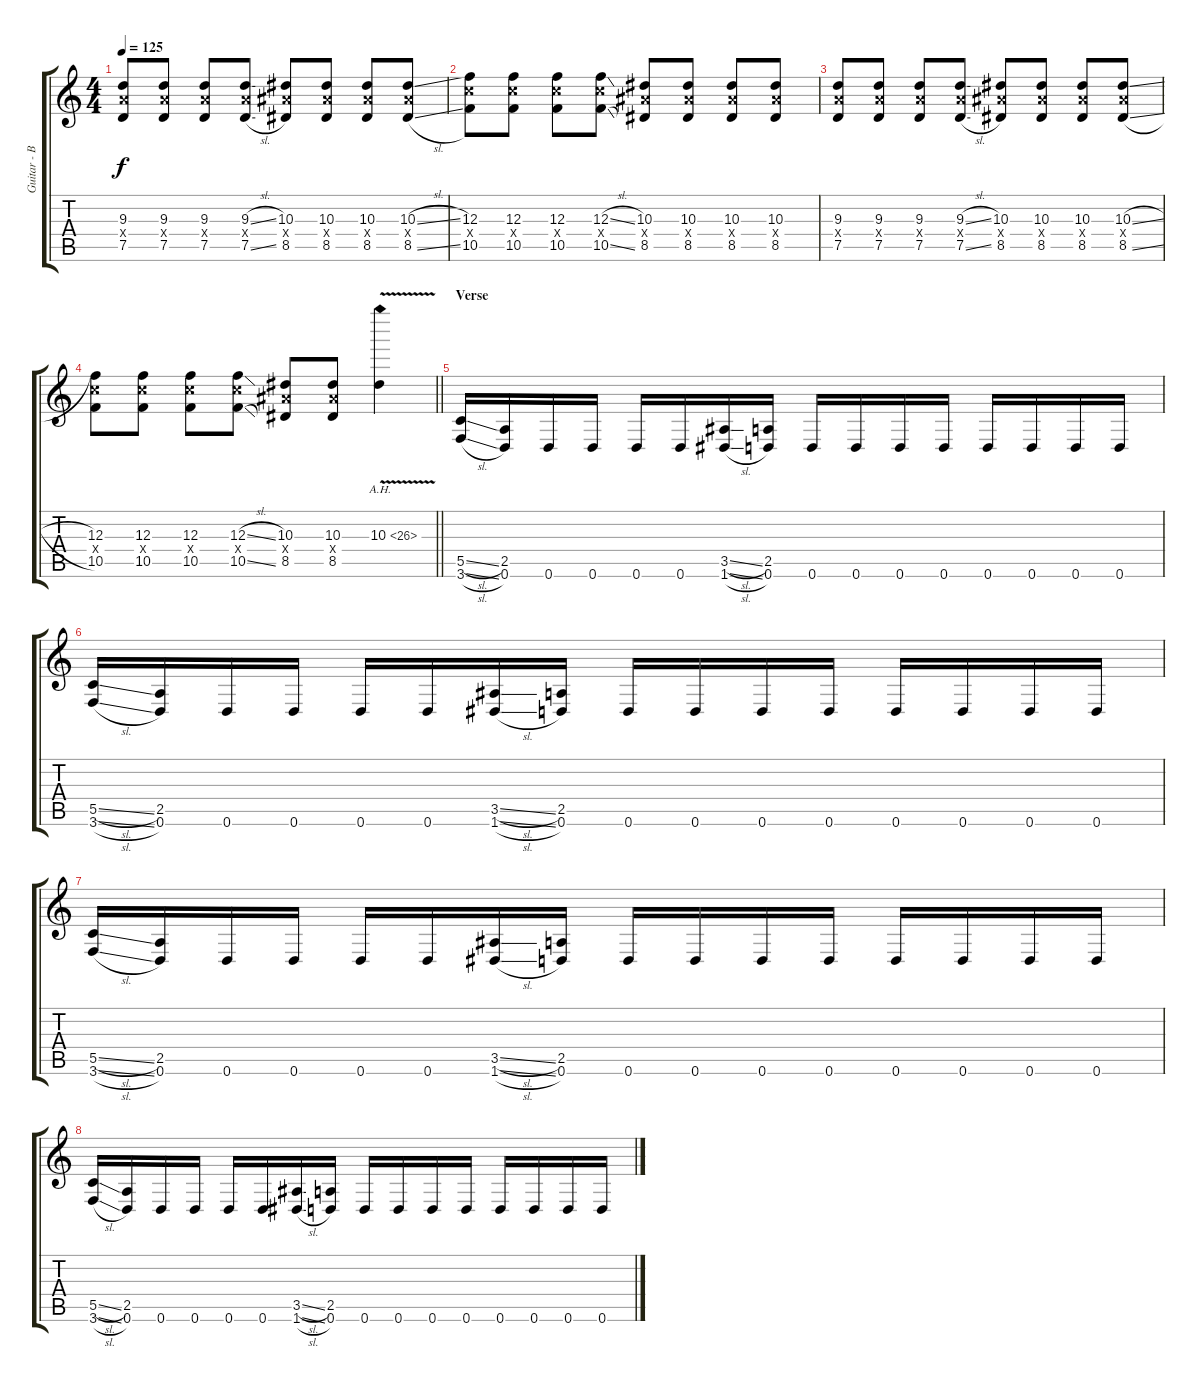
\track ("Guitar - Bernd \"Bernemann\" Kost" "Guitar - B") {instrument distortionguitar}
\staff {score tabs}
\tuning (D4 A3 F3 C3 G2 D2) {hide}
\ts (4 4)
\tempo 125
\clef g2
\ks c
(9.3 9.4{x} 7.5).8{dy f} (9.3 9.4{x} 7.5).8 (9.3 9.4{x} 7.5).8 (9.3{sl} 9.4{x} 7.5{sl}).8 (10.3 10.4{x} 8.5).8 (10.3 10.4{x} 8.5).8 (10.3 10.4{x} 8.5).8 (10.3{sl} 10.4{x} 8.5{sl}).8 |
(12.3 12.4{x} 10.5).8 (12.3 12.4{x} 10.5).8 (12.3 12.4{x} 10.5).8 (12.3{sl} 12.4{x} 10.5{sl}).8 (10.3 10.4{x} 8.5).8 (10.3 10.4{x} 8.5).8 (10.3 10.4{x} 8.5).8 (10.3 10.4{x} 8.5).8 |
(9.3 9.4{x} 7.5).8 (9.3 9.4{x} 7.5).8 (9.3 9.4{x} 7.5).8 (9.3{sl} 9.4{x} 7.5{sl}).8 (10.3 10.4{x} 8.5).8 (10.3 10.4{x} 8.5).8 (10.3 10.4{x} 8.5).8 (10.3{sl} 10.4{x} 8.5{sl}).8 |
\barLineRight lightlight
(12.3 12.4{x} 10.5).8 (12.3 12.4{x} 10.5).8 (12.3 12.4{x} 10.5).8 (12.3{sl} 12.4{x} 10.5{sl}).8 (10.3 10.4{x} 8.5).8 (10.3 10.4{x} 8.5).8 10.3{ah 16 v}.4 |
\section ("" "Verse")
(5.5{sl} 3.6{sl}).16 (2.5 0.6).16 0.6.16 0.6.16 0.6.16 0.6.16 (3.5{sl} 1.6{sl}).16 (2.5 0.6).16 0.6.16 0.6.16 0.6.16 0.6.16 0.6.16 0.6.16 0.6.16 0.6.16 |
(5.5{sl} 3.6{sl}).16 (2.5 0.6).16 0.6.16 0.6.16 0.6.16 0.6.16 (3.5{sl} 1.6{sl}).16 (2.5 0.6).16 0.6.16 0.6.16 0.6.16 0.6.16 0.6.16 0.6.16 0.6.16 0.6.16 |
(5.5{sl} 3.6{sl}).16 (2.5 0.6).16 0.6.16 0.6.16 0.6.16 0.6.16 (3.5{sl} 1.6{sl}).16 (2.5 0.6).16 0.6.16 0.6.16 0.6.16 0.6.16 0.6.16 0.6.16 0.6.16 0.6.16 |
(5.5{sl} 3.6{sl}).16 (2.5 0.6).16 0.6.16 0.6.16 0.6.16 0.6.16 (3.5{sl} 1.6{sl}).16 (2.5 0.6).16 0.6.16 0.6.16 0.6.16 0.6.16 0.6.16 0.6.16 0.6.16 0.6.16
